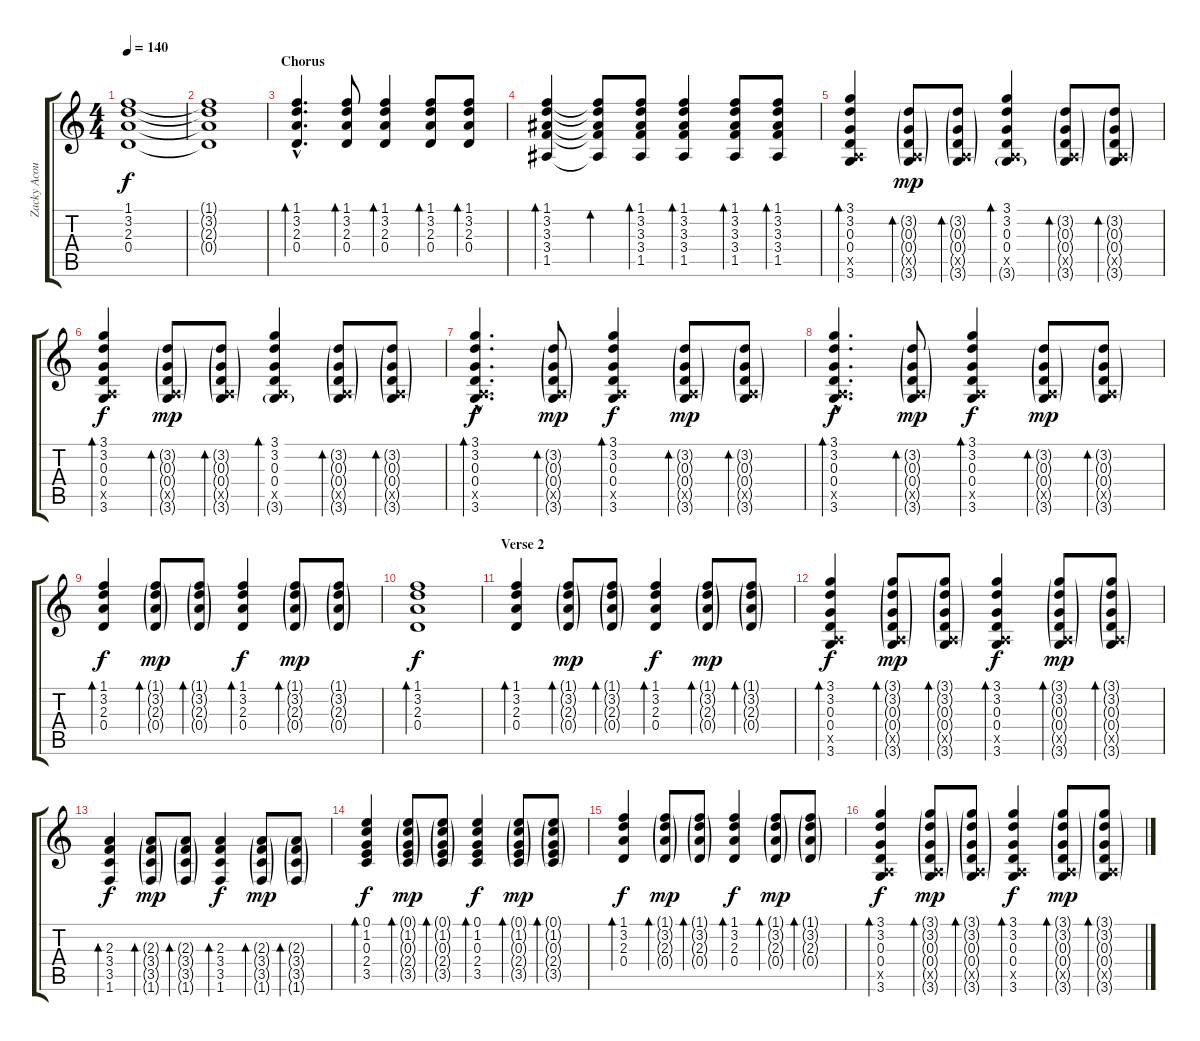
\track ("Zacky Acoustic" "Zacky Acou") {instrument acousticguitarsteel}
\staff {score tabs}
\tuning (E4 B3 G3 D3 A2 E2) {hide}
\ts (4 4)
\tempo 140
\clef g2
\ks c
(1.1{t} 3.2{t} 2.3{t} 0.4{t}).1{dy f} |
(1.1{t} 3.2{t} 2.3{t} 0.4{t}).1 |
\section ("" "Chorus")
(1.1{hac} 3.2{hac} 2.3 0.4{hac}).4{d bd 30} (1.1 3.2 2.3 0.4).8{bd 30} (1.1 3.2 2.3 0.4).4{bd 30} (1.1 3.2 2.3 0.4).8{bd 30} (1.1 3.2 2.3 0.4).8{bd 30} |
(1.1 3.2 3.3 3.4 1.5).4{bd 30} (1.1{t} 3.2{t} 3.3{t} 3.4{t} 1.5{t}).8{bd 30} (1.1 3.2 3.3 3.4 1.5).8{bd 30} (1.1 3.2 3.3 3.4 1.5).4{bd 30} (1.1 3.2 3.3 3.4 1.5).8{bd 30} (1.1 3.2 3.3 3.4 1.5).8{bd 30} |
(3.1 3.2 0.3 0.4 0.5{x} 3.6).4{bd 30} (3.2{g} 0.3{g} 0.4{g} 0.5{g x} 3.6{g}).8{bd 30 dy mp} (3.2{g} 0.3{g} 0.4{g} 0.5{g x} 3.6{g}).8{bd 30} (3.1 3.2 0.3 0.4 0.5{x} 3.6{g}).4{bd 30} (3.2{g} 0.3{g} 0.4{g} 0.5{g x} 3.6{g}).8{bd 60} (3.2{g} 0.3{g} 0.4{g} 0.5{g x} 3.6{g}).8{bd 60} |
(3.1 3.2 0.3 0.4 0.5{x} 3.6).4{bd 30 dy f} (3.2{g} 0.3{g} 0.4{g} 0.5{g x} 3.6{g}).8{bd 30 dy mp} (3.2{g} 0.3{g} 0.4{g} 0.5{g x} 3.6{g}).8{bd 30} (3.1 3.2 0.3 0.4 0.5{x} 3.6{g}).4{bd 30} (3.2{g} 0.3{g} 0.4{g} 0.5{g x} 3.6{g}).8{bd 60} (3.2{g} 0.3{g} 0.4{g} 0.5{g x} 3.6{g}).8{bd 60} |
(3.1{hac} 3.2{hac} 0.3{hac} 0.4{hac} 0.5{hac x} 3.6{hac}).4{d bd 30 dy f} (3.2{g} 0.3{g} 0.4{g} 0.5{g x} 3.6{g}).8{bd 30 dy mp} (3.1 3.2 0.3 0.4 0.5{x} 3.6).4{bd 30 dy f} (3.2{g} 0.3{g} 0.4{g} 0.5{g x} 3.6{g}).8{bd 30 dy mp} (3.2{g} 0.3{g} 0.4{g} 0.5{g x} 3.6{g}).8{bd 60} |
(3.1{hac} 3.2{hac} 0.3{hac} 0.4{hac} 0.5{hac x} 3.6{hac}).4{d bd 30 dy f} (3.2{g} 0.3{g} 0.4{g} 0.5{g x} 3.6{g}).8{bd 30 dy mp} (3.1 3.2 0.3 0.4 0.5{x} 3.6).4{bd 30 dy f} (3.2{g} 0.3{g} 0.4{g} 0.5{g x} 3.6{g}).8{bd 30 dy mp} (3.2{g} 0.3{g} 0.4{g} 0.5{g x} 3.6{g}).8{bd 60} |
(1.1 3.2 2.3 0.4).4{bd 30 dy f} (1.1{g} 3.2{g} 2.3{g} 0.4{g}).8{bd 30 dy mp} (1.1{g} 3.2{g} 2.3{g} 0.4{g}).8{bd 30} (1.1 3.2 2.3 0.4).4{bd 30 dy f} (1.1{g} 3.2{g} 2.3{g} 0.4{g}).8{bd 30 dy mp} (1.1{g} 3.2{g} 2.3{g} 0.4{g}).8 |
(1.1 3.2 2.3 0.4).1{bd 60 dy f} |
\section ("" "Verse 2")
(1.1 3.2 2.3 0.4).4{bd 60} (1.1{g} 3.2{g} 2.3{g} 0.4{g}).8{bd 60 dy mp} (1.1{g} 3.2{g} 2.3{g} 0.4{g}).8{bd 60} (1.1 3.2 2.3 0.4).4{bd 60 dy f} (1.1{g} 3.2{g} 2.3{g} 0.4{g}).8{bd 60 dy mp} (1.1{g} 3.2{g} 2.3{g} 0.4{g}).8{bd 60} |
(3.1 3.2 0.3 0.4 0.5{x} 3.6).4{bd 60 dy f} (3.1{g} 3.2{g} 0.3{g} 0.4{g} 0.5{g x} 3.6{g}).8{bd 60 dy mp} (3.1{g} 3.2{g} 0.3{g} 0.4{g} 0.5{g x} 3.6{g}).8{bd 60} (3.1 3.2 0.3 0.4 0.5{x} 3.6).4{bd 60 dy f} (3.1{g} 3.2{g} 0.3{g} 0.4{g} 0.5{g x} 3.6{g}).8{bd 60 dy mp} (3.1{g} 3.2{g} 0.3{g} 0.4{g} 0.5{g x} 3.6{g}).8{bd 60} |
(2.3 3.4 3.5 1.6).4{bd 60 dy f} (2.3{g} 3.4{g} 3.5{g} 1.6{g}).8{bd 60 dy mp} (2.3{g} 3.4{g} 3.5{g} 1.6{g}).8{bd 60} (2.3 3.4 3.5 1.6).4{bd 60 dy f} (2.3{g} 3.4{g} 3.5{g} 1.6{g}).8{bd 60 dy mp} (2.3{g} 3.4{g} 3.5{g} 1.6{g}).8{bd 60} |
(0.1 1.2 0.3 2.4 3.5).4{bd 60 dy f} (0.1{g} 1.2{g} 0.3{g} 2.4{g} 3.5{g}).8{bd 60 dy mp} (0.1{g} 1.2{g} 0.3{g} 2.4{g} 3.5{g}).8{bd 60} (0.1 1.2 0.3 2.4 3.5).4{bd 60 dy f} (0.1{g} 1.2{g} 0.3{g} 2.4{g} 3.5{g}).8{bd 60 dy mp} (0.1{g} 1.2{g} 0.3{g} 2.4{g} 3.5{g}).8{bd 60} |
(1.1 3.2 2.3 0.4).4{bd 60 dy f} (1.1{g} 3.2{g} 2.3{g} 0.4{g}).8{bd 60 dy mp} (1.1{g} 3.2{g} 2.3{g} 0.4{g}).8{bd 60} (1.1 3.2 2.3 0.4).4{bd 60 dy f} (1.1{g} 3.2{g} 2.3{g} 0.4{g}).8{bd 60 dy mp} (1.1{g} 3.2{g} 2.3{g} 0.4{g}).8{bd 60} |
(3.1 3.2 0.3 0.4 0.5{x} 3.6).4{bd 60 dy f} (3.1{g} 3.2{g} 0.3{g} 0.4{g} 0.5{g x} 3.6{g}).8{bd 60 dy mp} (3.1{g} 3.2{g} 0.3{g} 0.4{g} 0.5{g x} 3.6{g}).8{bd 60} (3.1 3.2 0.3 0.4 0.5{x} 3.6).4{bd 60 dy f} (3.1{g} 3.2{g} 0.3{g} 0.4{g} 0.5{g x} 3.6{g}).8{bd 60 dy mp} (3.1{g} 3.2{g} 0.3{g} 0.4{g} 0.5{g x} 3.6{g}).8{bd 60}
